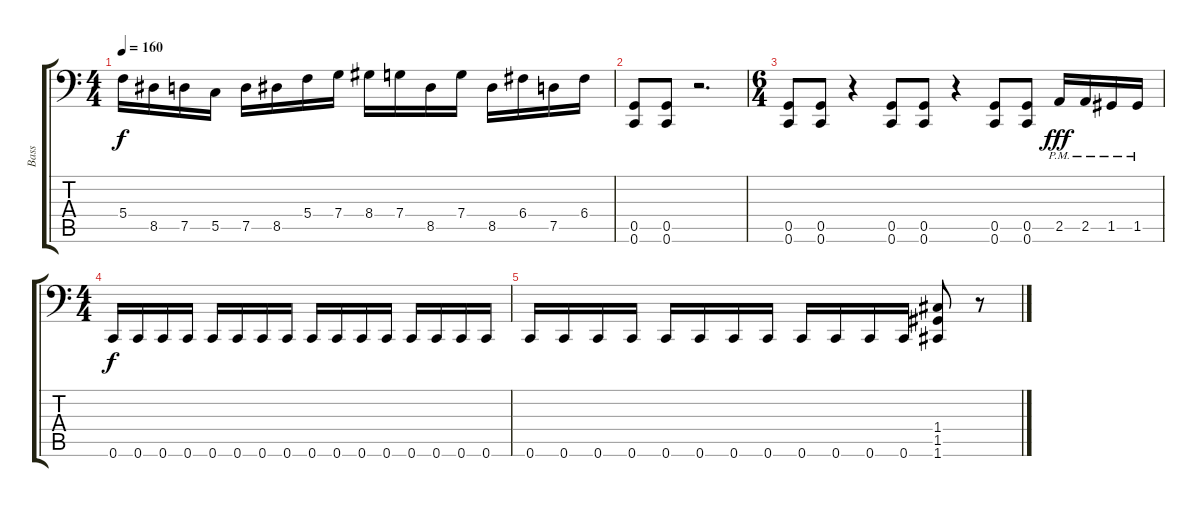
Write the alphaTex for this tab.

\track ("Bass" "Bass") {instrument electricbassfinger}
\staff {score tabs}
\tuning (D3 A2 F2 C2 G1 C1) {hide}
\ts (4 4)
\tempo 160
\clef f4
\ks c
5.4.16{dy f} 8.5.16 7.5.16 5.5.16 7.5.16 8.5.16 5.4.16 7.4.16 8.4.16 7.4.16 8.5.16 7.4.16 8.5.16 6.4.16 7.5.16 6.4.16 |
(0.5 0.6).8 (0.5 0.6).8 r.2{d} |
\ts (6 4)
(0.5 0.6).8 (0.5 0.6).8 r.4 (0.5 0.6).8 (0.5 0.6).8 r.4 (0.5 0.6).8{volume 13} (0.5 0.6).8 2.5{pm}.16{dy fff} 2.5{pm}.16 1.5{pm}.16 1.5{pm}.16 |
\ts (4 4)
0.6.16{dy f} 0.6.16 0.6.16 0.6.16 0.6.16 0.6.16 0.6.16 0.6.16 0.6.16 0.6.16 0.6.16 0.6.16 0.6.16 0.6.16 0.6.16 0.6.16 |
0.6.16 0.6.16 0.6.16 0.6.16 0.6.16 0.6.16 0.6.16 0.6.16 0.6.16 0.6.16 0.6.16 0.6.16 (1.4 1.5 1.6).8 r.8
